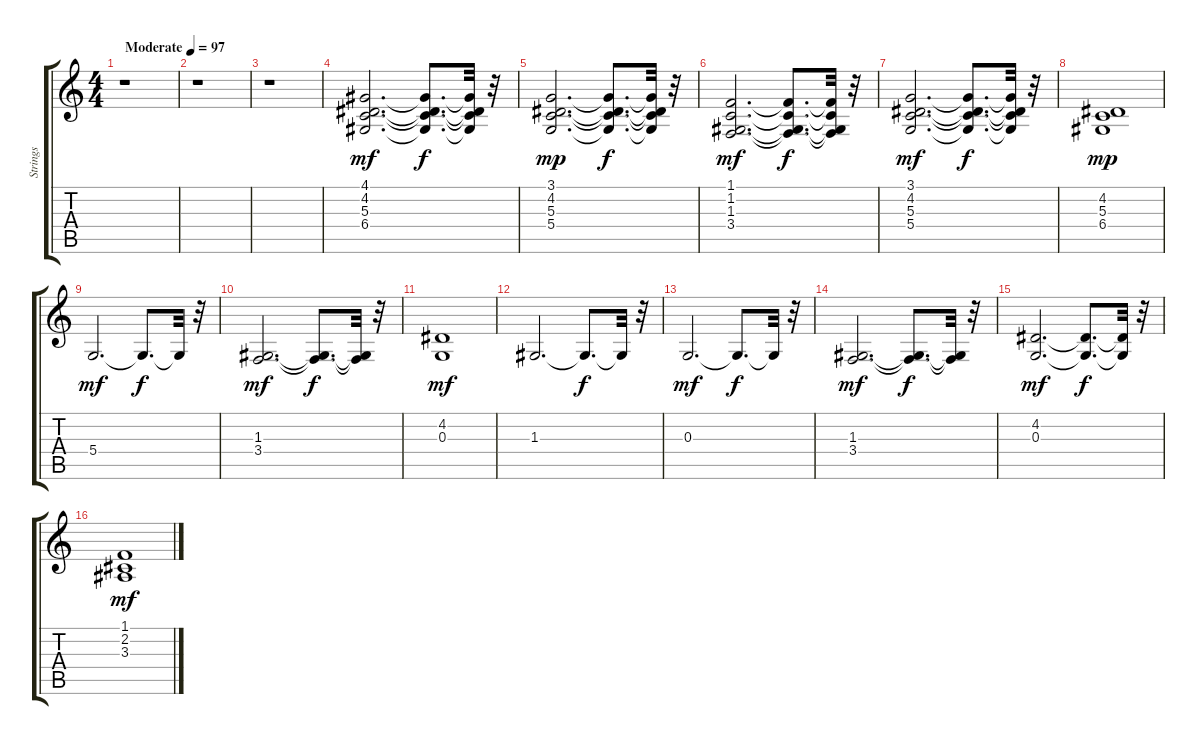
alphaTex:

\track ("Strings" "Strings") {instrument stringensemble2}
\staff {score tabs}
\tuning (E4 B3 G3 D3 A2 E2) {hide}
\ts (4 4)
\tempo (97 "Moderate")
\clef g2
\ks c
r.1{dy mf instrument stringensemble2} |
r.1 |
r.1 |
(4.1 4.2 5.3 6.4).2{d} (4.1{t} 4.2{t} 5.3{t} 6.4{t}).8{d dy f} (4.1{t} 4.2{t} 5.3{t} 6.4{t}).32 r.32 |
(3.1 4.2 5.3 5.4).2{d dy mp} (3.1{t} 4.2{t} 5.3{t} 5.4{t}).8{d dy f} (3.1{t} 4.2{t} 5.3{t} 5.4{t}).32 r.32 |
(1.1 1.2 1.3 3.4).2{d dy mf} (1.1{t} 1.2{t} 1.3{t} 3.4{t}).8{d dy f} (1.1{t} 1.2{t} 1.3{t} 3.4{t}).32 r.32 |
(3.1 4.2 5.3 5.4).2{d dy mf} (3.1{t} 4.2{t} 5.3{t} 5.4{t}).8{d dy f} (3.1{t} 4.2{t} 5.3{t} 5.4{t}).32 r.32 |
(4.2 5.3 6.4).1{dy mp} |
5.4.2{d dy mf} 5.4{t}.8{d dy f} 5.4{t}.32 r.32 |
(1.3 3.4).2{d dy mf} (1.3{t} 3.4{t}).8{d dy f} (1.3{t} 3.4{t}).32 r.32 |
(4.2 0.3).1{dy mf} |
1.3.2{d} 1.3{t}.8{d dy f} 1.3{t}.32 r.32 |
0.3.2{d dy mf} 0.3{t}.8{d dy f} 0.3{t}.32 r.32 |
(1.3 3.4).2{d dy mf} (1.3{t} 3.4{t}).8{d dy f} (1.3{t} 3.4{t}).32 r.32 |
(4.2 0.3).2{d dy mf} (4.2{t} 0.3{t}).8{d dy f} (4.2{t} 0.3{t}).32 r.32 |
(1.1 2.2 3.3).1{dy mf}
